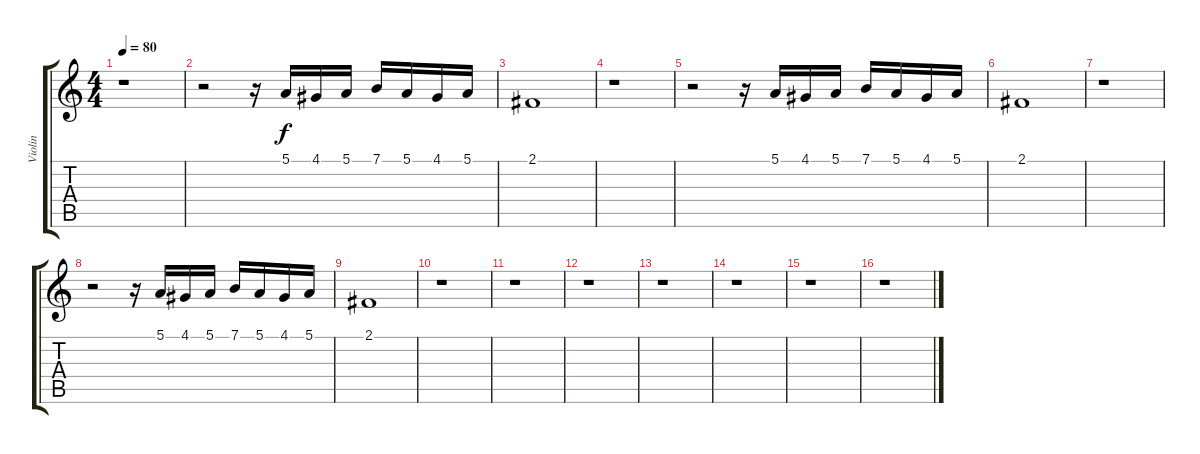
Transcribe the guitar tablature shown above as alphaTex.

\track ("Violin        " "Violin    ") {instrument violin}
\staff {score tabs}
\tuning (E4 B3 G3 D3 A2 E2) {hide}
\ts (4 4)
\tempo 80
\clef g2
\ks c
r.1{dy f} |
r.2 r.16 5.1.16 4.1.16 5.1.16 7.1.16 5.1.16 4.1.16 5.1.16 |
2.1.1 |
r.1 |
r.2 r.16 5.1.16 4.1.16 5.1.16 7.1.16 5.1.16 4.1.16 5.1.16 |
2.1.1 |
r.1 |
r.2 r.16 5.1.16 4.1.16 5.1.16 7.1.16 5.1.16 4.1.16 5.1.16 |
2.1.1 |
r.1 |
r.1 |
r.1 |
r.1 |
r.1 |
r.1 |
r.1
